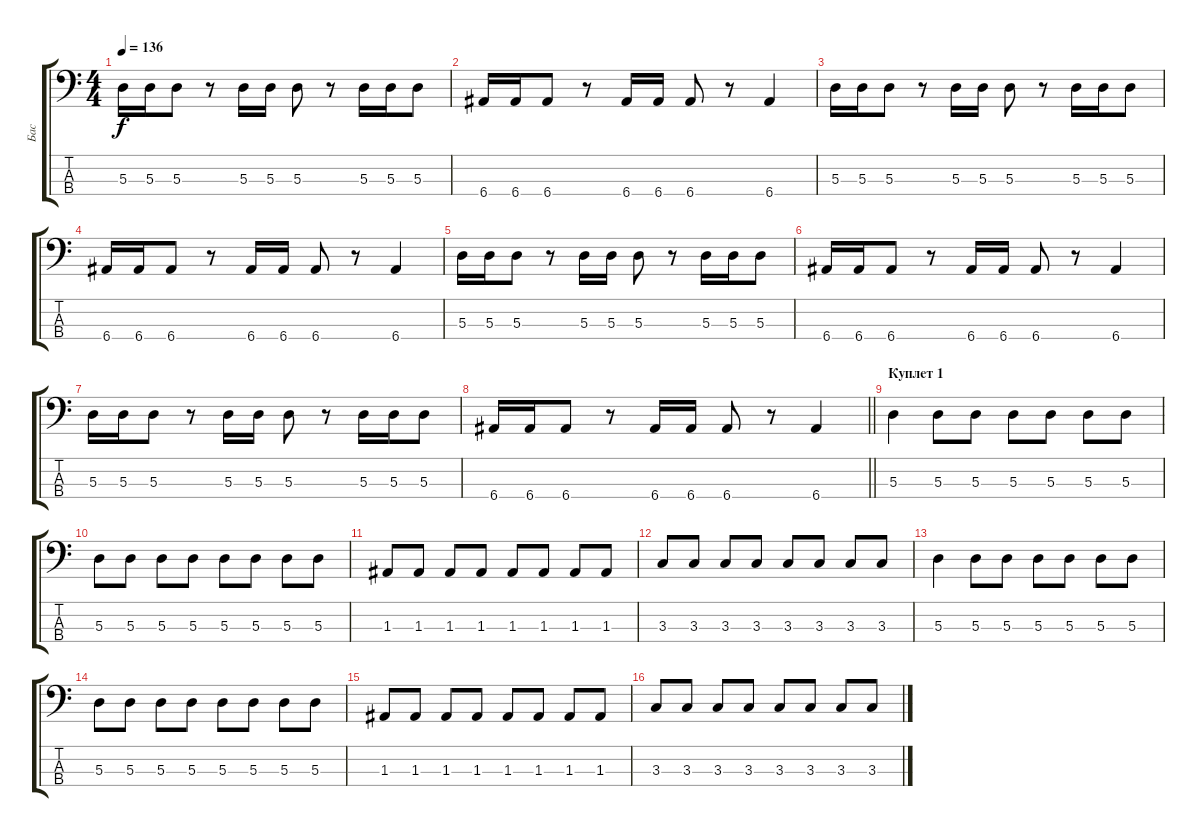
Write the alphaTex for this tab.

\track ("Бас" "Бас") {instrument electricbassfinger}
\staff {score tabs}
\tuning (G2 D2 A1 E1) {hide}
\ts (4 4)
\tempo 136
\clef f4
\ks c
5.3.16{dy f} 5.3.16 5.3.8 r.8 5.3.16 5.3.16 5.3.8 r.8 5.3.16 5.3.16 5.3.8 |
6.4.16 6.4.16 6.4.8 r.8 6.4.16 6.4.16 6.4.8 r.8 6.4.4 |
5.3.16 5.3.16 5.3.8 r.8 5.3.16 5.3.16 5.3.8 r.8 5.3.16 5.3.16 5.3.8 |
6.4.16 6.4.16 6.4.8 r.8 6.4.16 6.4.16 6.4.8 r.8 6.4.4 |
5.3.16 5.3.16 5.3.8 r.8 5.3.16 5.3.16 5.3.8 r.8 5.3.16 5.3.16 5.3.8 |
6.4.16 6.4.16 6.4.8 r.8 6.4.16 6.4.16 6.4.8 r.8 6.4.4 |
5.3.16 5.3.16 5.3.8 r.8 5.3.16 5.3.16 5.3.8 r.8 5.3.16 5.3.16 5.3.8 |
\barLineRight lightlight
6.4.16 6.4.16 6.4.8 r.8 6.4.16 6.4.16 6.4.8 r.8 6.4.4 |
\section ("" "Куплет 1")
5.3.4 5.3.8 5.3.8 5.3.8 5.3.8 5.3.8 5.3.8 |
5.3.8 5.3.8 5.3.8 5.3.8 5.3.8 5.3.8 5.3.8 5.3.8 |
1.3.8 1.3.8 1.3.8 1.3.8 1.3.8 1.3.8 1.3.8 1.3.8 |
3.3.8 3.3.8 3.3.8 3.3.8 3.3.8 3.3.8 3.3.8 3.3.8 |
5.3.4 5.3.8 5.3.8 5.3.8 5.3.8 5.3.8 5.3.8 |
5.3.8 5.3.8 5.3.8 5.3.8 5.3.8 5.3.8 5.3.8 5.3.8 |
1.3.8 1.3.8 1.3.8 1.3.8 1.3.8 1.3.8 1.3.8 1.3.8 |
3.3.8 3.3.8 3.3.8 3.3.8 3.3.8 3.3.8 3.3.8 3.3.8
